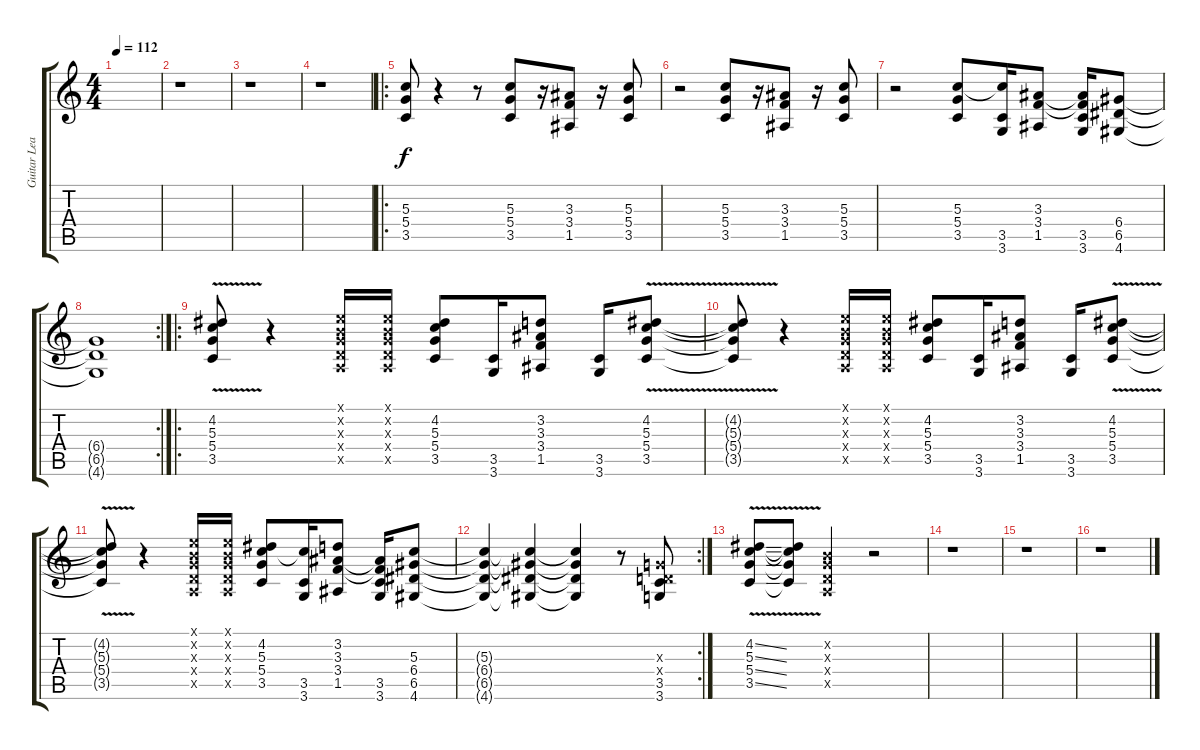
\track ("Guitar Lead" "Guitar Lea") {instrument overdrivenguitar}
\staff {score tabs}
\tuning (E4 B3 G3 D3 A2 E2) {hide}
\ts (4 4)
\tempo 112
\clef g2
\ks c
|
r.1 |
r.1 |
r.1 |
\ro
(5.3 5.4 3.5).8 r.4 r.8 (5.3 5.4 3.5).8 r.16 (3.3 3.4 1.5).8 r.16 (5.3 5.4 3.5).8 |
r.2 (5.3 5.4 3.5).8 r.16 (3.3 3.4 1.5).8 r.16 (5.3 5.4 3.5).8 |
r.2 (5.3 5.4 3.5).8 (5.3{t} 3.5 3.6).16 (3.3 3.4 1.5).8 (3.3{t} 3.4{t} 3.5 3.6).16 (6.4 6.5 4.6).8 |
\rc 2
(6.4{t} 6.5{t} 4.6{t}).1 |
\ro
(4.2{v} 5.3{v} 5.4{v} 3.5{v}).8 r.4 (0.1{x} 0.2{x} 0.3{x} 0.4{x} 0.5{x}).16 (0.1{x} 0.2{x} 0.3{x} 0.4{x} 0.5{x}).16 (4.2 5.3 5.4 3.5).8 (3.5 3.6).16 (3.2 3.3 3.4 1.5).8 (3.5 3.6).16 (4.2{v} 5.3{v} 5.4{v} 3.5{v}).8 |
(4.2{t} 5.3{t} 5.4{t} 3.5{t}).8 r.4 (0.1{x} 0.2{x} 0.3{x} 0.4{x} 0.5{x}).16 (0.1{x} 0.2{x} 0.3{x} 0.4{x} 0.5{x}).16 (4.2 5.3 5.4 3.5).8 (3.5 3.6).16 (3.2 3.3 3.4 1.5).8 (3.5 3.6).16 (4.2{v} 5.3{v} 5.4{v} 3.5{v}).8 |
(4.2{t} 5.3{t} 5.4{t} 3.5{t}).8 r.4 (0.1{x} 0.2{x} 0.3{x} 0.4{x} 0.5{x}).16 (0.1{x} 0.2{x} 0.3{x} 0.4{x} 0.5{x}).16 (4.2 5.3 5.4 3.5).8 (5.3{t} 3.5 3.6).16 (3.2 3.3 3.4 1.5).8 (3.3{t} 3.4{t} 3.5 3.6).16 (5.3 6.4 6.5 4.6).8 |
\rc 2
(5.3{t} 6.4{t} 6.5{t} 4.6{t}).4 (5.3{t} 6.4{t} 6.5{t} 4.6{t}).4 (5.3{t} 6.4{t} 6.5{t} 4.6{t}).4 r.8 (0.3{x} 0.4{x} 3.5 3.6).8 |
(4.2{v ss} 5.3{v ss} 5.4{v ss} 3.5{v ss}).8 (4.2{t} 5.3{t} 5.4{t} 3.5{t}).8 (0.2{x} 0.3{x} 0.4{x} 0.5{x}).4 r.2 |
r.1 |
r.1 |
r.1
